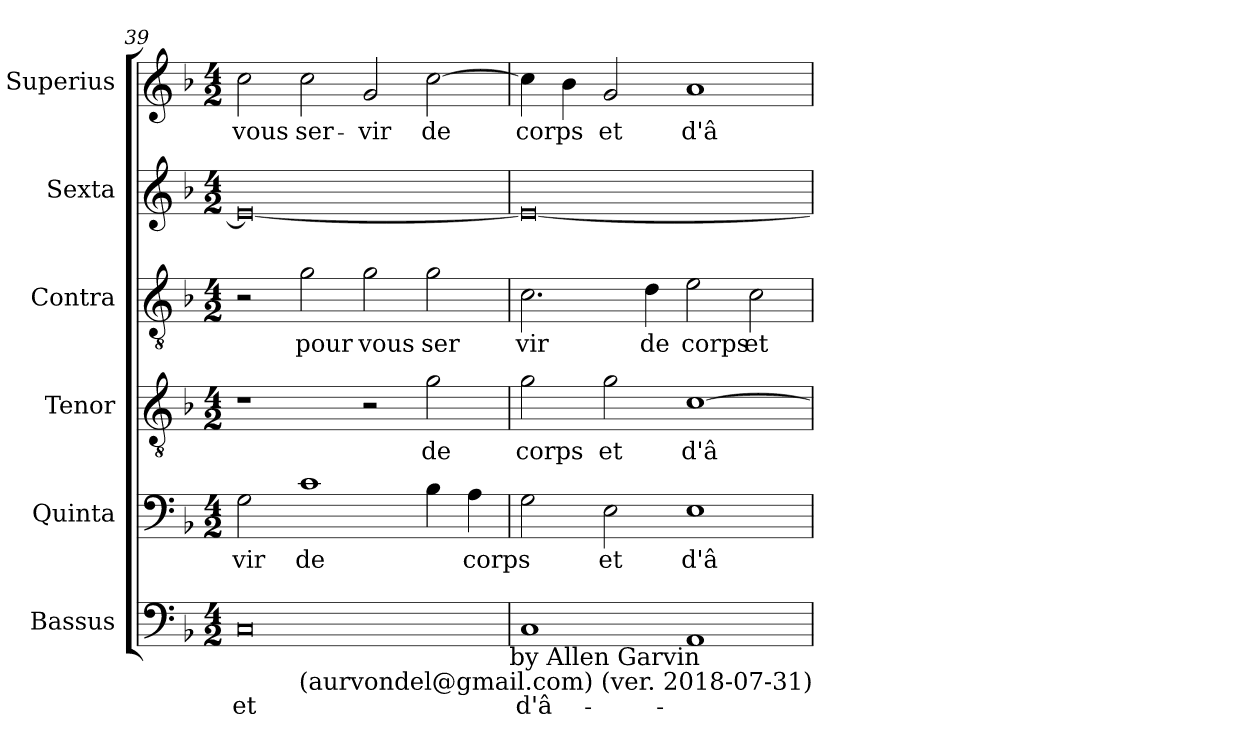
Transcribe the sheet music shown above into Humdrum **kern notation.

**kern	**text	**kern	**text	**kern	**text	**kern	**text	**kern	**kern	**text
*part6	*part6	*part5	*part5	*part4	*part4	*part3	*part3	*part2	*part1	*part1
*staff6	*staff6	*staff5	*staff5	*staff4	*staff4	*staff3	*staff3	*staff2	*staff1	*staff1
*I"Bassus	*	*I"Quinta	*	*I"Tenor	*	*I"Contra	*	*I"Sexta	*I"Superius	*
*clefF4	*	*clefF4	*	*clefGv2	*	*clefGv2	*	*clefG2	*clefG2	*
*k[b-]	*	*k[b-]	*	*k[b-]	*	*k[b-]	*	*k[b-]	*k[b-]	*
*F:	*	*F:	*	*F:	*	*F:	*	*F:	*F:	*
*M4/2	*	*M4/2	*	*M4/2	*	*M4/2	*	*M4/2	*M4/2	*
=39	=39	=39	=39	=39	=39	=39	=39	=39	=39	=39
!	!LO:LY:b:cj	!	!LO:LY:b:cj	!	!	!	!	!	!	!LO:LY:b:cj
0C	et	2G\	-vir	1r	.	2r	.	0e_<	2cc\	vous
!	!	!	!LO:LY:b:cj	!	!	!	!LO:LY:b:cj	!	!	!LO:LY:b:cj
.	.	1c	de	.	.	2g\	pour	.	2cc\	ser-
!	!	!	!	!	!	!	!LO:LY:b:cj	!	!	!LO:LY:b:cj
.	.	.	.	2r	.	2g\	vous	.	2g/	-vir
!	!	!	!	!	!LO:LY:b:cj	!	!LO:LY:b:cj	!	!	!LO:LY:b:cj
.	.	4B-\	.	2g\	de	2g\	ser	.	[>2cc\	de
!	!	!	!LO:LY:b	!	!	!	!	!	!	!
.	.	4A\	corps	.	.	.	.	.	.	.
!LO:TX:b:t=by Allen Garvin	!	!	!	!	!	!	!	!	!	!
=40	=40	=40	=40	=40	=40	=40	=40	=40	=40	=40
!	!LO:LY:b:cj	!	!	!	!LO:LY:b:cj	!	!LO:LY:b:cj	!	!	!LO:LY:b
1C	d'â-	2G\	.	2g\	corps	2.c\	vir	0e_<	4cc\]	corps
.	.	.	.	.	.	.	.	.	4b-\	.
!	!	!	!LO:LY:b:cj	!	!LO:LY:b:cj	!	!	!	!	!LO:LY:b:cj
.	.	2E\	et	2g\	et	.	.	.	2g/	et
!	!	!	!	!	!	!	!LO:LY:b:cj	!	!	!
.	.	.	.	.	.	4d\	de	.	.	.
!	!	!	!LO:LY:b:cj	!	!LO:LY:b:cj	!	!LO:LY:b:cj	!	!	!LO:LY:b:cj
1AA	.	1E	d'â-	[>1c	d'â-	2e\	corps	.	1a	d'â-
!	!	!	!	!	!	!	!LO:LY:b:cj	!	!	!
.	.	.	.	.	.	2c\	et	.	.	.
!LO:TX:b:t=(aurvondel@gmail.com) (ver. 2018-07-31)	!	!	!	!	!	!	!	!	!	!
=	=	=	=	=	=	=	=	=	=	=
*-	*-	*-	*-	*-	*-	*-	*-	*-	*-	*-
